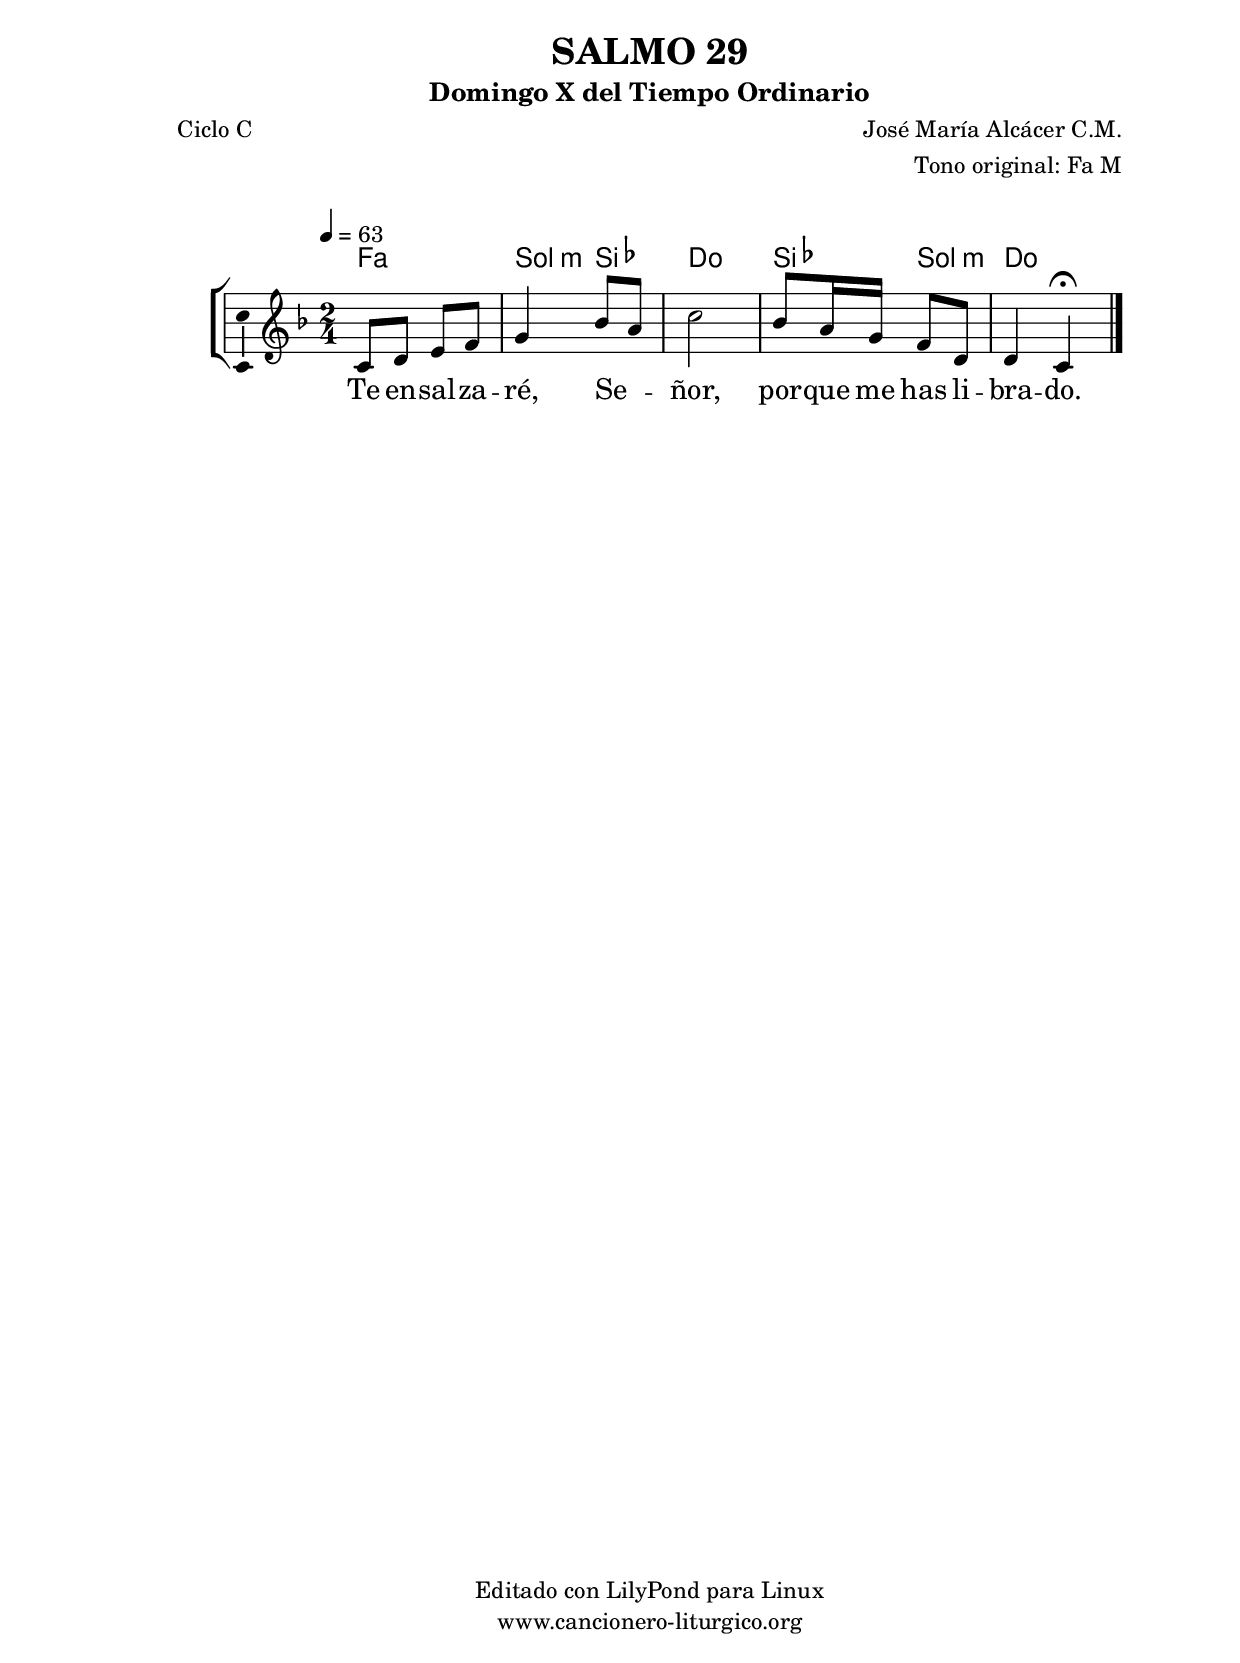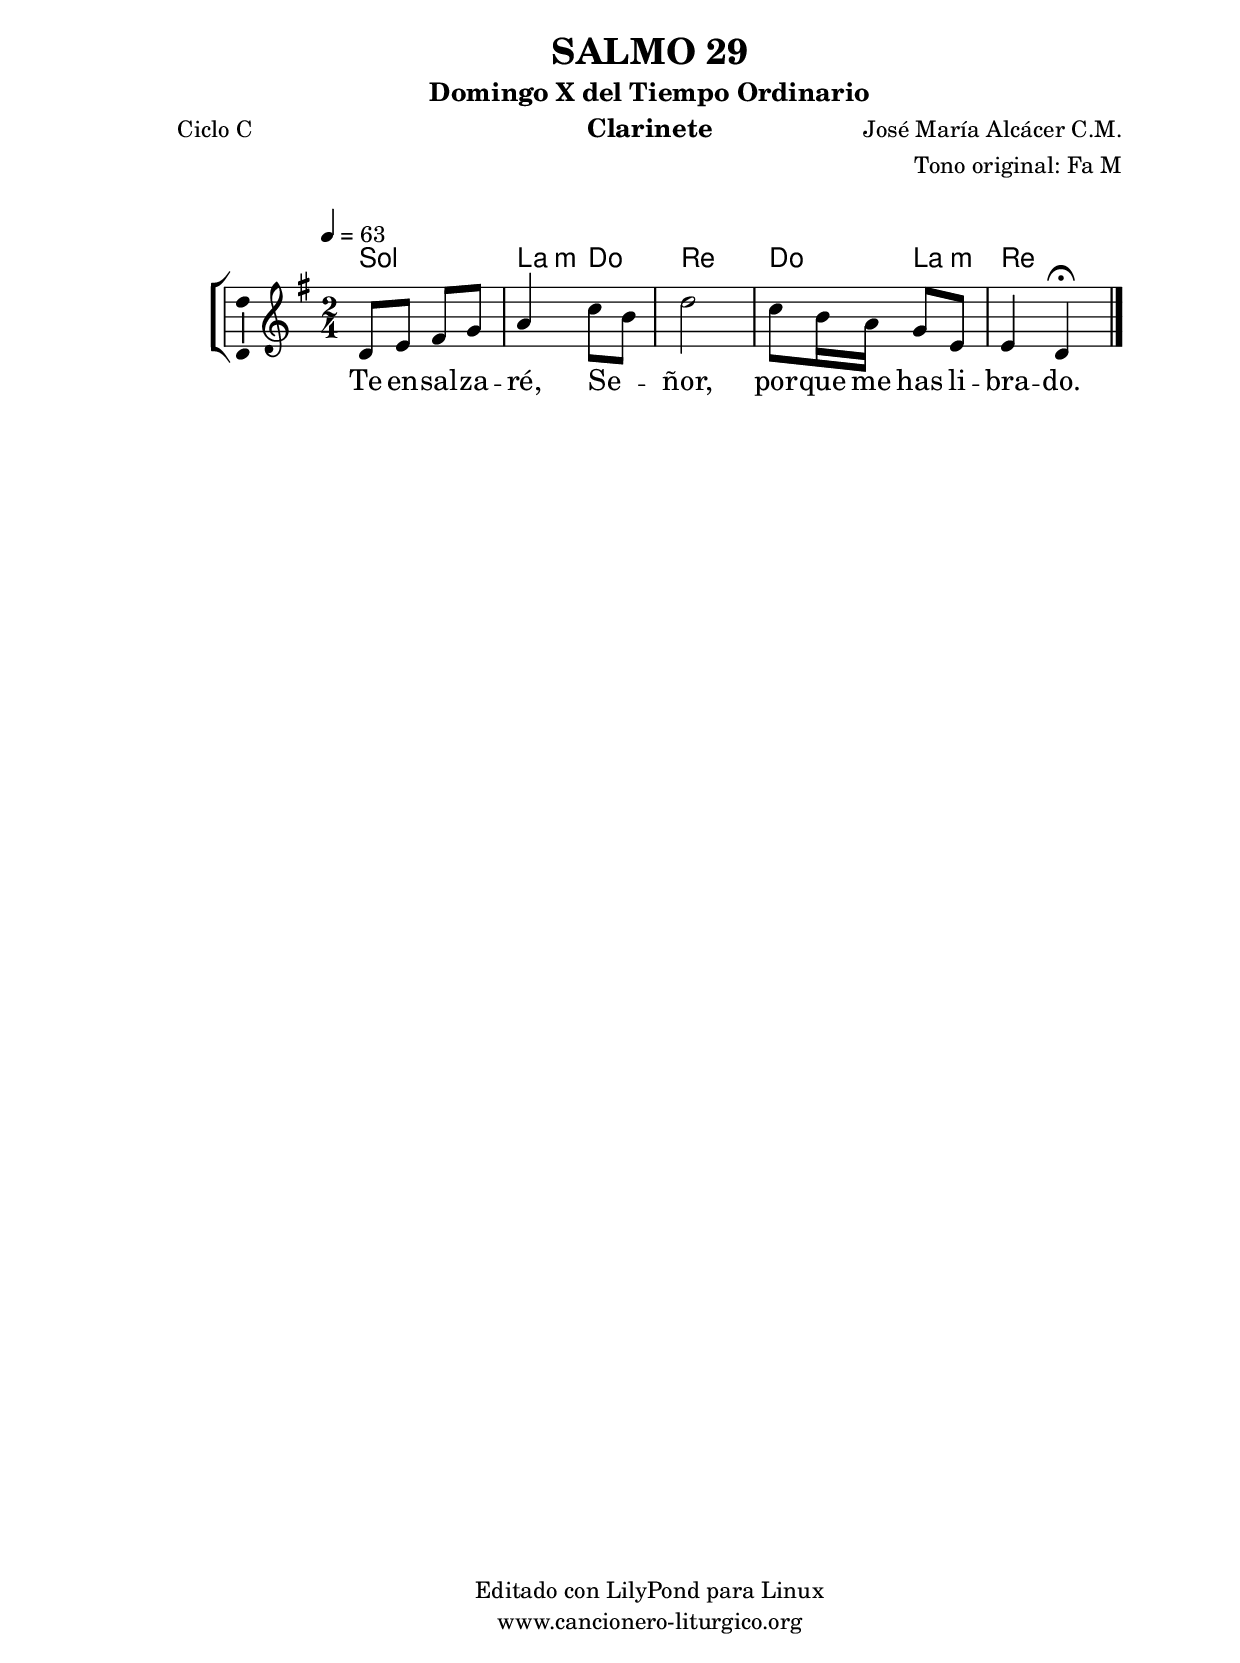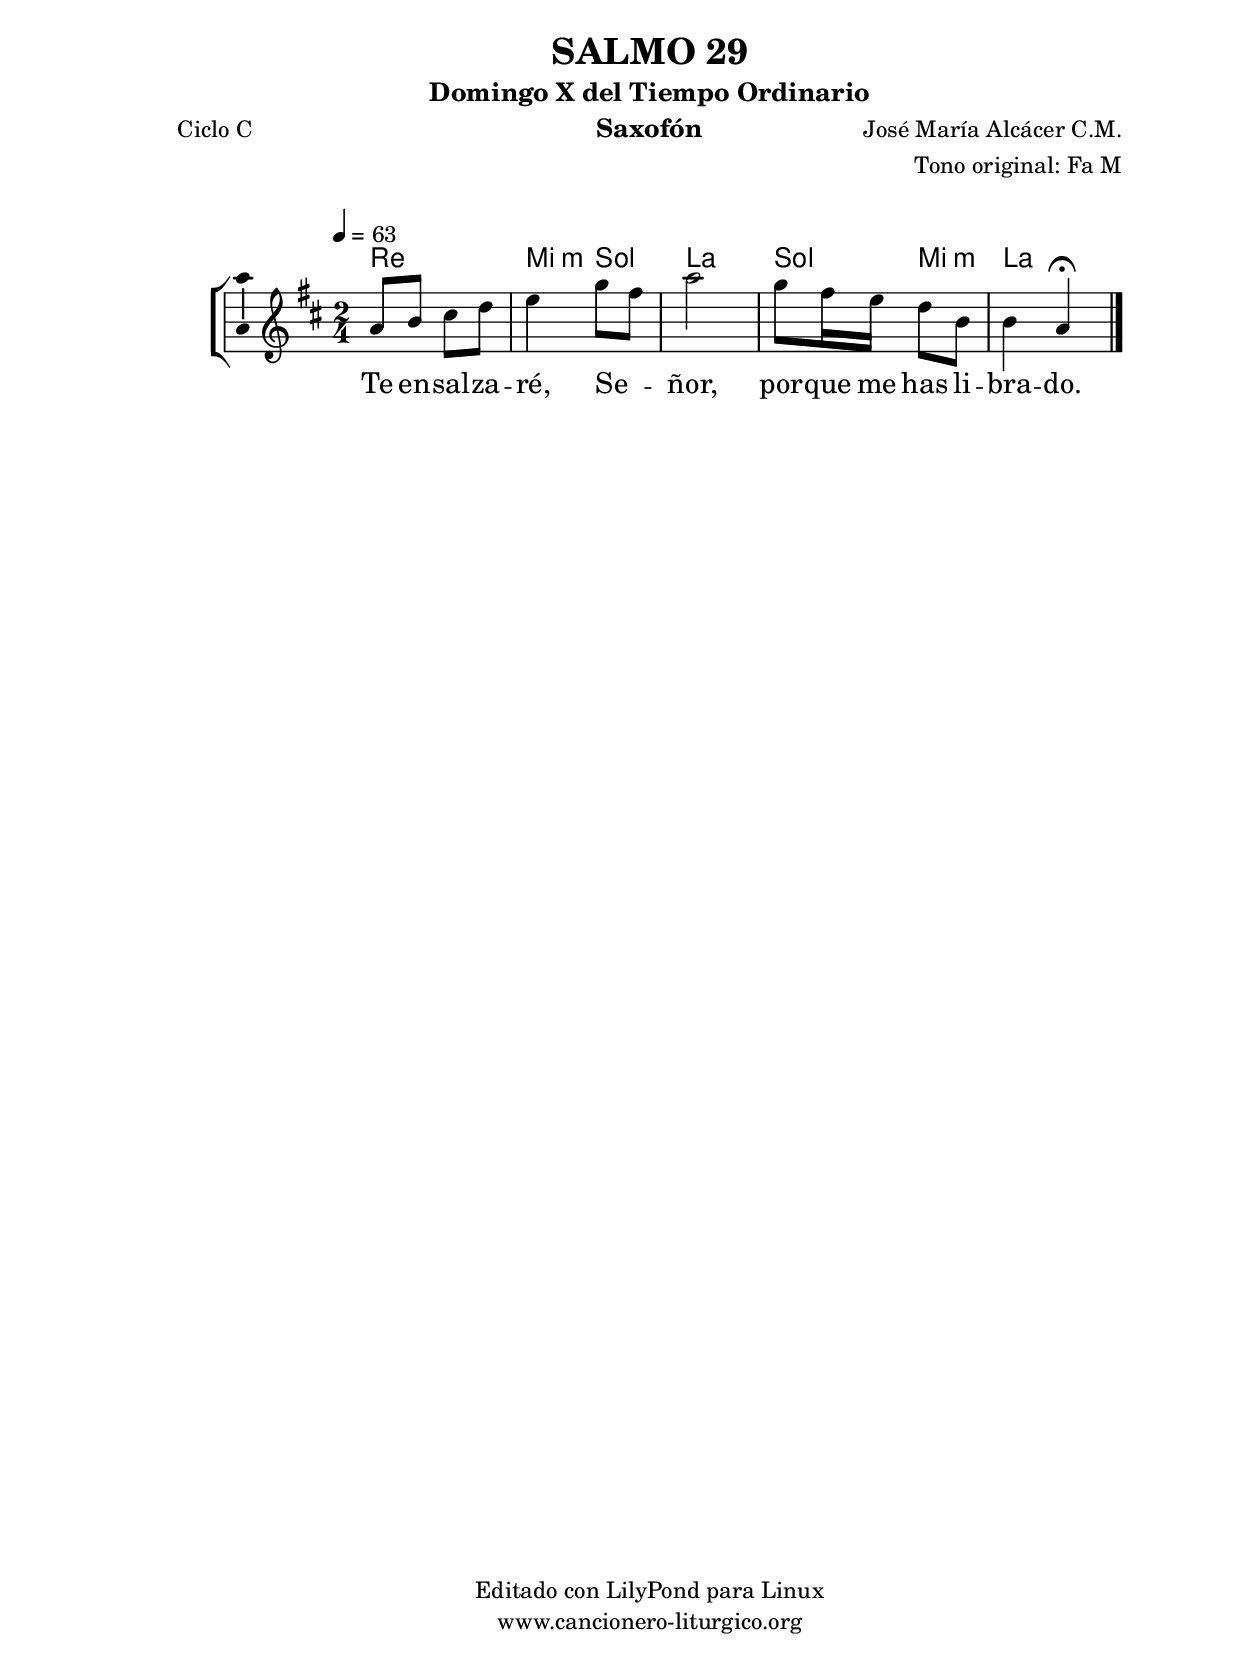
%
%para convertir .midi en .wav:
%timidity filename.midi -Ow -o finename.wav
%
%
%Para convertir de .wav a .mp3:
%lame -h -m j filename.wav
%
%
%para escuchar el midi:
%timidity nombrefichero.midi
%


%versión de lilypond para la que se ha escrito esta partitura:
\version "2.16.0"

	%Tamaño papel
	#(set-default-paper-size "a4")
	%Tamaño partitura
	#(set-global-staff-size 20)
	%No responde al pulsar sobre una nota
	#(ly:set-option 'point-and-click #f)

%parámetros del encabezamiento:
\header {
	title = "SALMO 29"
	subtitle = "Domingo X del Tiempo Ordinario"
	composer = "José María Alcácer C.M."
	poet = "Ciclo C"
	meter = ""
	arranger = "Tono original: Fa M"
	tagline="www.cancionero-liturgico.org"
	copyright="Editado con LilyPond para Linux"
	tiempo = "Ordinario"
	usos = "Salmo"
	letra = "Te ensalzaré, Señor, porque me has librado."
	}

%parámetros asociados al papel:
\paper  {
	oddHeaderMarkup = \markup {\fill-line { \on-the-fly #not-first-page \fromproperty #'header:title \on-the-fly #not-first-page \fromproperty #'header:composer }}
	evenHeaderMarkup = \markup {\fill-line { \fromproperty #'header:composer \fromproperty #'header:title }}
	#(set-paper-size "a4")
	print-page-number = ##f
	first-page-number = 1
	print-first-page-number = ##f
%	head-separation = 3.0 \cm
	top-margin = 2.0 \cm
	bottom-margin = 0.5\cm
%%%	bottom-margin = -1.0\cm
	left-margin = 3.0 \cm
	line-width = 16.0 \cm 
	indent = 8\mm
	interscoreline = 2.\mm
	between-system-space = 15\mm
%	para que las partituras no llenen la hoja:
	ragged-bottom = ##t
%	idem para la última hoja:
	ragged-last-bottom = ##f
%	para que las partituras llenen el ancho del papel:
	ragged-last = ##f
	after-title-space = 2.5 \cm
%page-count=1
%system-count=8

	%Flexible Vertical Spacing
%	markup-markup-spacing =
%	#'((basic-distance . 15) (minimum-distance . 15) (padding . 3))
	markup-system-spacing =
	#'((basic-distance . 15) (minimum-distance . 15) (padding . 3))
	system-system-spacing =
	#'((basic-distance . 15) (minimum-distance . 15) (padding . 3))
	score-system-spacing =
	#'((basic-distance . 15) (minimum-distance . 15) (padding . 5))
%	top-system-spacing = % header
%	#'((basic-distance . 8) (minimum-distance . 0) (padding . 3))
%	top-markup-spacing =
%	#'((basic-distance . 20) (minimum-distance . 20) (padding . 3))
	last-bottom-spacing = % footer
	#'((basic-distance . 5) (minimum-distance . 5) (padding . 3))
%	score-markup-spacing =
%	#'((basic-distance . 16) (minimum-distance . 13) (padding . 3))

	}


%parámetros que afectan a toda la partitura:
global =  {
	%clave de sol (G):
	\clef G
	%armadura:
%	\transpose c a
	\key f \major
	\tempo 4=63
	\set Score.tempoHideNote = ##f
	}


acordes = {
	\italianChords
	\chordmode {
%	\transpose c a
{

f2 g4:m bes c2 bes4 g:m c2

	}
	}
}

melodia = 
%\transpose c a
{
	\relative c'{
	\time 2/4

c8 d e f
g4 bes8 a
c2
bes8 a16 g f8 d
d4 c \fermata

	\bar "|."
	}
	}


texto = \lyricmode {
Te en -- sal -- za -- ré, Se -- _ ñor,
por -- que me has li -- bra -- do.
	}


acordesStaff = \context ChordNames = acordesStaff <<
	\set chordChanges = ##t
	\acordes
	>>


vozStaff = \context Voice = vozStaff
\with {\consists "Ambitus_engraver"}
<<
%	\set Staff.instrumentName = ""
%	\set Staff.shortInstrumentName = ""
%	\set Staff.midiInstrument = #"clarinet"
%	\set Staff.midiInstrument = #"cello"
%	\set Staff.midiInstrument = #"flute"
	\set Staff.midiInstrument = #"electric guitar (jazz)"
%	\set Staff.midiInstrument = #"english horn"
%	\set Staff.midiInstrument = #"violin"
%	\set Staff.midiInstrument = #"glockenspiel"
	\set Staff.midiMinimumVolume = #0.7
	\set Staff.midiMaximumVolume = #0.9
	\global
	\melodia
	>>


textoStaff = \context Lyrics = textoStaff <<
	\lyricsto vozStaff \texto
	>>

\book {
	\score {
		\context ChoirStaff {
			\override StaffGroup.SystemStartBracket #'collapse-height = #1
			\override Score.SystemStartBar #'collapse-height = #1
			<<
			\acordesStaff
			\vozStaff
			\textoStaff
			>>
			}
		\layout {
	    		\context {
				\Lyrics
				\override LyricText #'font-size = #2
				}
	   		 \context {
				\Score
				%fontSize = #3
				\override StaffSymbol #'staff-space = #(magstep +3)
				%\override Beam #'thickness = #0.55
				%\override SpacingSpanner #'spacing-increment = #1.0
				%\override Slur #'height-limit = #1.5
				}
			}
		}
	\score {
		\unfoldRepeats
		\context ChoirStaff {
			<<
			\acordesStaff
			\vozStaff
			>>
			}
		\midi {
	  		\context {
	  			\Score
				tempoWholesPerMinute = #(ly:make-moment 70 4)
				}
			}
		}
	}

%Partitura para clarinete
#(define output-suffix "C")
\book {
	\header{
		instrument = "Clarinete"
		}
	\score {
		\context ChoirStaff {
			\override StaffGroup.SystemStartBracket #'collapse-height = #1
			\override Score.SystemStartBar #'collapse-height = #1
\transpose c d
			<<
			\acordesStaff
			\vozStaff
			\textoStaff
			>>
			}
		\layout {
	    		\context {
				\Lyrics
				\override LyricText #'font-size = #2
				}
	   		 \context {
				\Score
				%fontSize = #3
				\override StaffSymbol #'staff-space = #(magstep +3)
				%\override Beam #'thickness = #0.55
				%\override SpacingSpanner #'spacing-increment = #1.0
				%\override Slur #'height-limit = #1.5
				}
			}
		}
	}

%Partitura para saxofón
#(define output-suffix "S")
\book {
	\header{
		instrument = "Saxofón"
		}
	\score {
		\context ChoirStaff {
			\override StaffGroup.SystemStartBracket #'collapse-height = #1
			\override Score.SystemStartBar #'collapse-height = #1
\transpose c a
			<<
			\acordesStaff
			\vozStaff
			\textoStaff
			>>
			}
		\layout {
	    		\context {
				\Lyrics
				\override LyricText #'font-size = #2
				}
	   		 \context {
				\Score
				%fontSize = #3
				\override StaffSymbol #'staff-space = #(magstep +3)
				%\override Beam #'thickness = #0.55
				%\override SpacingSpanner #'spacing-increment = #1.0
				%\override Slur #'height-limit = #1.5
				}
			}
		}
	}

